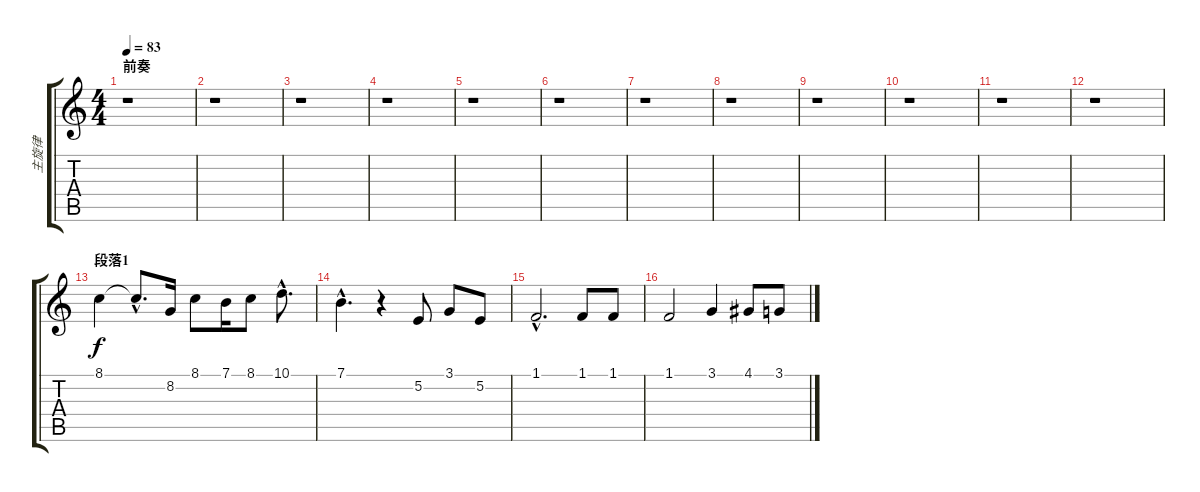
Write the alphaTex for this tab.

\track ("主旋律" "主旋律") {instrument voiceoohs}
\staff {score tabs}
\tuning (E4 B3 G3 D3 A2 E2) {hide}
\ts (4 4)
\section ("" "前奏")
\tempo 83
\clef g2
\ks c
r.1{dy f instrument voiceoohs} |
r.1 |
r.1 |
r.1 |
r.1 |
r.1 |
r.1 |
r.1 |
r.1 |
r.1 |
r.1 |
r.1 |
\section ("" "段落1")
8.1.4 8.1{hac t}.8{d} 8.2.16 8.1.8 7.1.16 8.1.8 10.1{hac}.8{d} |
7.1{hac}.4{d} r.4 5.2.8 3.1.8 5.2.8 |
1.1{hac}.2{d} 1.1.8 1.1.8 |
1.1.2 3.1.4 4.1.8 3.1.8
